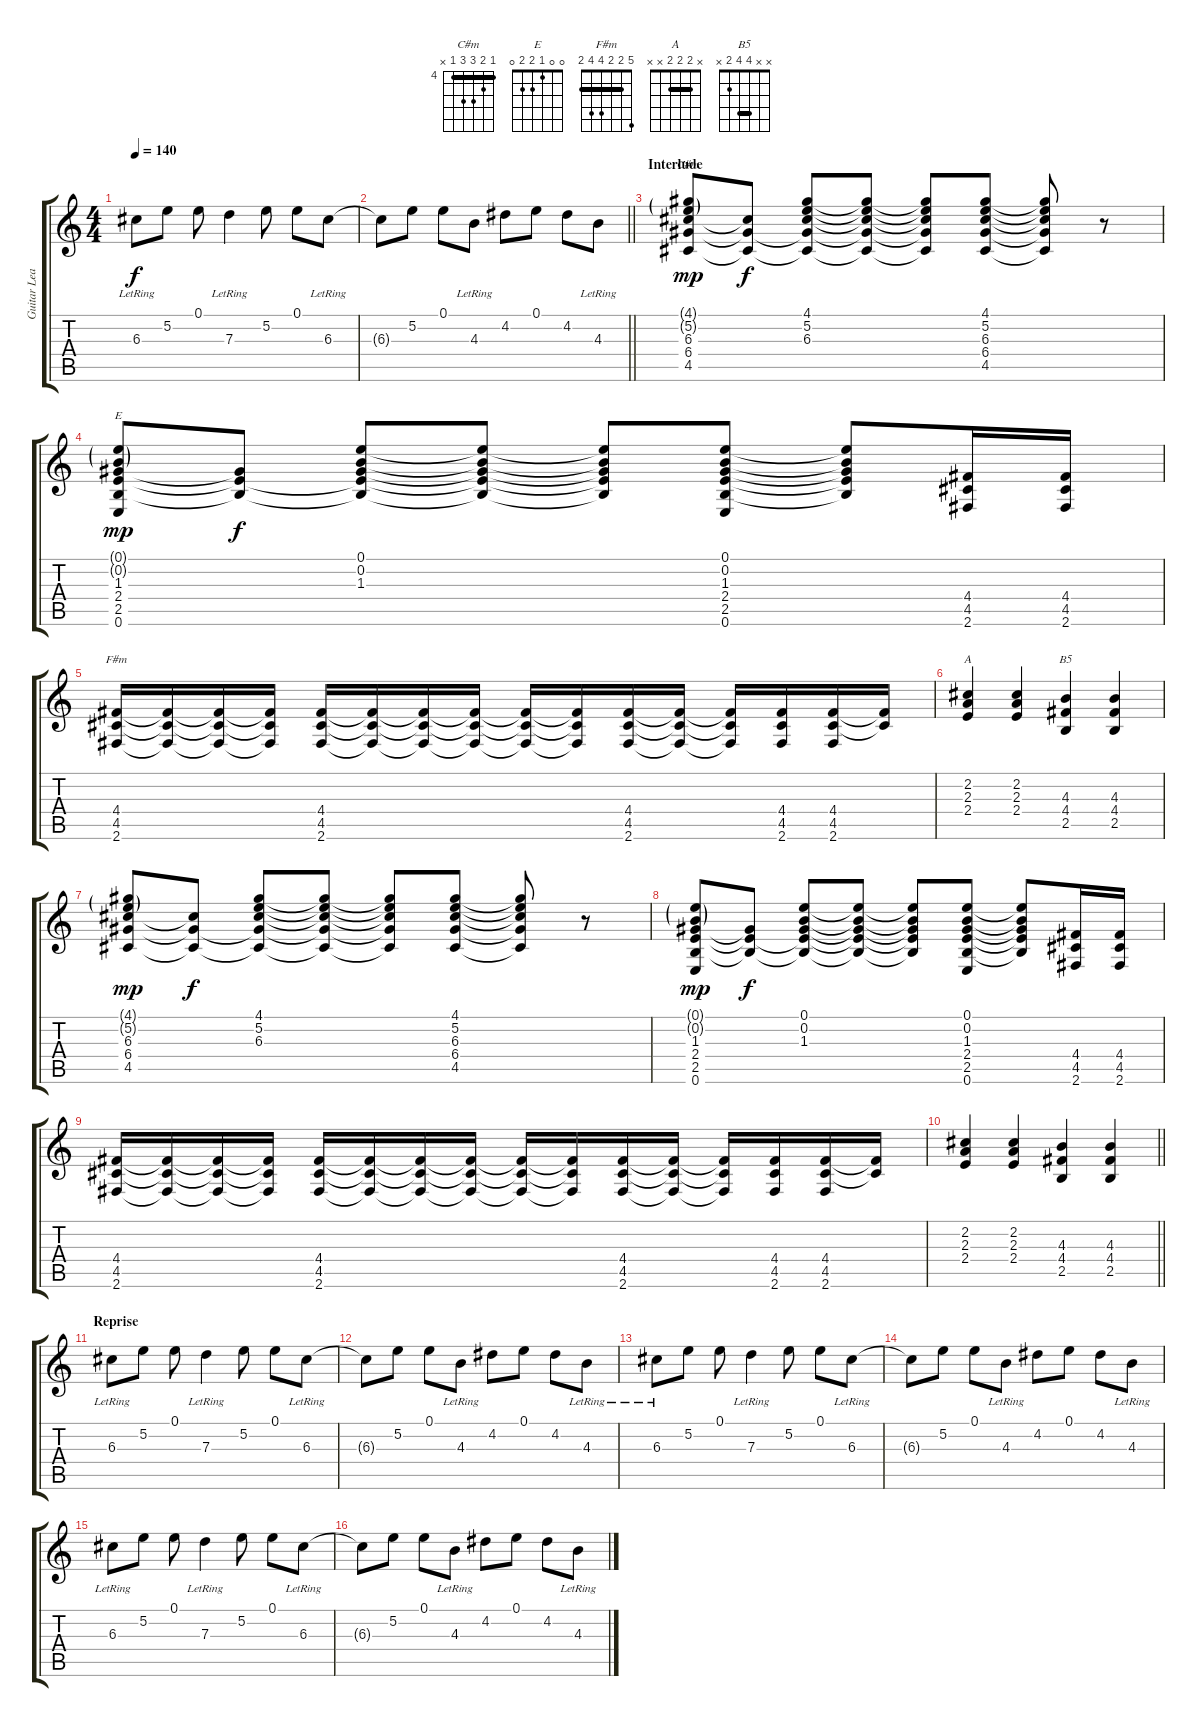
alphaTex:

\track ("Guitar Lead" "Guitar Lea") {instrument distortionguitar}
\staff {score tabs}
\tuning (E4 B3 G3 D3 A2 E2) {hide}
\chord ("C#m" 4 5 6 6 4 x) {firstfret 4 barre 4}
\chord ("E" 0 0 1 2 2 0)
\chord ("F#m" 5 2 2 4 4 2) {barre 2}
\chord ("A" x 2 2 2 x x) {barre 2}
\chord ("B5" x x 4 4 2 x) {barre 4}
\ts (4 4)
\tempo 140
\clef g2
\ks c
6.3{lr}.8{dy f} 5.2.8 0.1.8 7.3{lr}.4 5.2.8 0.1.8 6.3{lr}.8 |
\barLineRight lightlight
6.3{t}.8 5.2.8 0.1.8 4.3{lr}.8 4.2.8 0.1.8 4.2.8 4.3{lr}.8 |
\section ("" "Interlude")
(4.1{g} 5.2{g} 6.3 6.4 4.5).8{ch "C#m" dy mp} (6.3{t} 6.4{t} 4.5{t}).8{dy f} (4.1 5.2 6.3 6.4{t} 4.5{t}).8 (4.1{t} 5.2{t} 6.3{t} 6.4{t} 4.5{t}).8 (4.1{t} 5.2{t} 6.3{t} 6.4{t} 4.5{t}).8 (4.1 5.2 6.3 6.4 4.5).8 (4.1{t} 5.2{t} 6.3{t} 6.4{t} 4.5{t}).8 r.8 |
(0.1{g} 0.2{g} 1.3 2.4 2.5 0.6).8{ch "E" dy mp} (1.3{t} 2.4{t} 2.5{t}).8{dy f} (0.1 0.2 1.3 2.4{t} 2.5{t}).8 (0.1{t} 0.2{t} 1.3{t} 2.4{t} 2.5{t}).8 (0.1{t} 0.2{t} 1.3{t} 2.4{t} 2.5{t}).8 (0.1 0.2 1.3 2.4 2.5 0.6).8 (0.1{t} 0.2{t} 1.3{t} 2.4{t} 2.5{t}).8 (4.4 4.5 2.6).16 (4.4 4.5 2.6).16 |
(4.4 4.5 2.6).16{ch "F#m"} (4.4{t} 4.5{t} 2.6{t}).16 (4.4{t} 4.5{t} 2.6{t}).16 (4.4{t} 4.5{t} 2.6{t}).16 (4.4 4.5 2.6).16 (4.4{t} 4.5{t} 2.6{t}).16 (4.4{t} 4.5{t} 2.6{t}).16 (4.4{t} 4.5{t} 2.6{t}).16 (4.4{t} 4.5{t} 2.6{t}).16 (4.4{t} 4.5{t} 2.6{t}).16 (4.4 4.5 2.6).16 (4.4{t} 4.5{t} 2.6{t}).16 (4.4{t} 4.5{t} 2.6{t}).16 (4.4 4.5 2.6).16 (4.4 4.5 2.6).16 (4.4{t} 4.5{t}).16 |
(2.2 2.3 2.4).4{ch "A"} (2.2 2.3 2.4).4 (4.3 4.4 2.5).4{ch "B5"} (4.3 4.4 2.5).4 |
(4.1{g} 5.2{g} 6.3 6.4 4.5).8{dy mp} (6.3{t} 6.4{t} 4.5{t}).8{dy f} (4.1 5.2 6.3 6.4{t} 4.5{t}).8 (4.1{t} 5.2{t} 6.3{t} 6.4{t} 4.5{t}).8 (4.1{t} 5.2{t} 6.3{t} 6.4{t} 4.5{t}).8 (4.1 5.2 6.3 6.4 4.5).8 (4.1{t} 5.2{t} 6.3{t} 6.4{t} 4.5{t}).8 r.8 |
(0.1{g} 0.2{g} 1.3 2.4 2.5 0.6).8{dy mp} (1.3{t} 2.4{t} 2.5{t}).8{dy f} (0.1 0.2 1.3 2.4{t} 2.5{t}).8 (0.1{t} 0.2{t} 1.3{t} 2.4{t} 2.5{t}).8 (0.1{t} 0.2{t} 1.3{t} 2.4{t} 2.5{t}).8 (0.1 0.2 1.3 2.4 2.5 0.6).8 (0.1{t} 0.2{t} 1.3{t} 2.4{t} 2.5{t}).8 (4.4 4.5 2.6).16 (4.4 4.5 2.6).16 |
(4.4 4.5 2.6).16 (4.4{t} 4.5{t} 2.6{t}).16 (4.4{t} 4.5{t} 2.6{t}).16 (4.4{t} 4.5{t} 2.6{t}).16 (4.4 4.5 2.6).16 (4.4{t} 4.5{t} 2.6{t}).16 (4.4{t} 4.5{t} 2.6{t}).16 (4.4{t} 4.5{t} 2.6{t}).16 (4.4{t} 4.5{t} 2.6{t}).16 (4.4{t} 4.5{t} 2.6{t}).16 (4.4 4.5 2.6).16 (4.4{t} 4.5{t} 2.6{t}).16 (4.4{t} 4.5{t} 2.6{t}).16 (4.4 4.5 2.6).16 (4.4 4.5 2.6).16 (4.4{t} 4.5{t}).16 |
\barLineRight lightlight
(2.2 2.3 2.4).4 (2.2 2.3 2.4).4 (4.3 4.4 2.5).4 (4.3 4.4 2.5).4 |
\section ("" "Reprise")
6.3{lr}.8 5.2.8 0.1.8 7.3{lr}.4 5.2.8 0.1.8 6.3{lr}.8 |
6.3{t}.8 5.2.8 0.1.8 4.3{lr}.8 4.2.8 0.1.8 4.2.8 4.3{lr}.8 |
6.3{lr}.8 5.2.8 0.1.8 7.3{lr}.4 5.2.8 0.1.8 6.3{lr}.8 |
6.3{t}.8 5.2.8 0.1.8 4.3{lr}.8 4.2.8 0.1.8 4.2.8 4.3{lr}.8 |
6.3{lr}.8 5.2.8 0.1.8 7.3{lr}.4 5.2.8 0.1.8 6.3{lr}.8 |
6.3{t}.8 5.2.8 0.1.8 4.3{lr}.8 4.2.8 0.1.8 4.2.8 4.3{lr}.8
